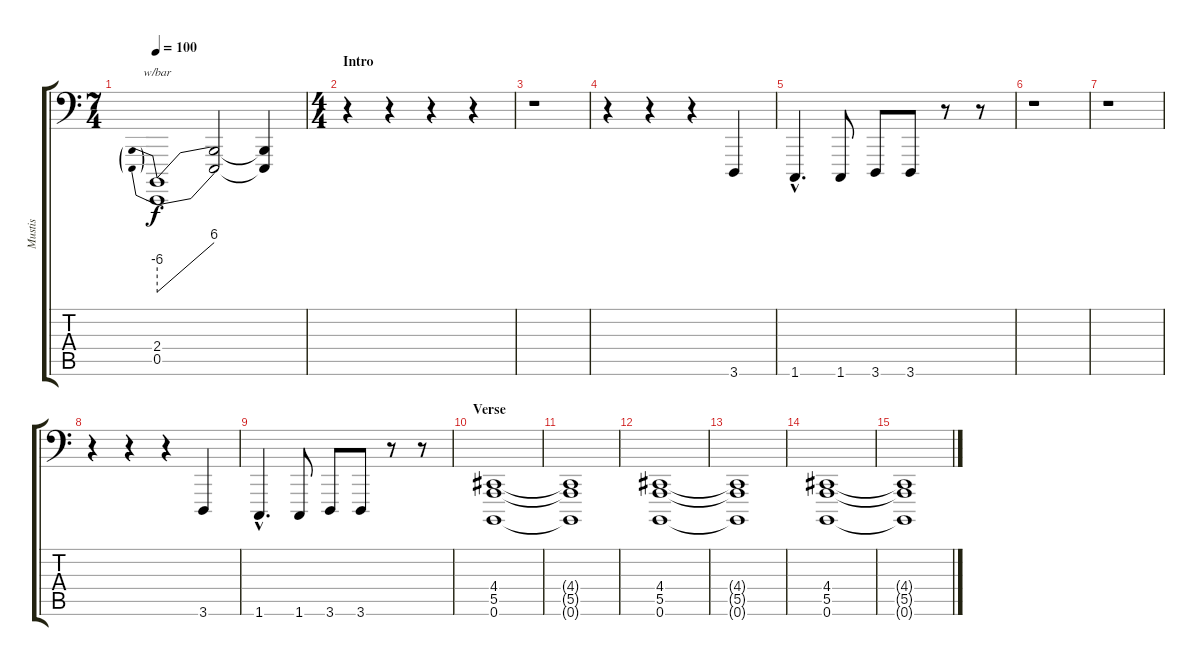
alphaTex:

\track ("Mustis" "Mustis") {instrument tinklebell}
\staff {score tabs}
\tuning (B2 G2 D2 A1 E1 B0) {hide}
\ts (7 4)
\tempo 100
\clef f4
\ks c
(2.4 0.5).1{tbe (predivedive default 0 -24 60 24) dy f volume 16 instrument seashore} (2.4{t} 0.5{t}).2 (2.4{t} 0.5{t}).4 |
\ts (4 4)
\section ("" "Intro")
r.4 r.4 r.4 r.4 |
r.1 |
r.4 r.4 r.4 3.6.4{instrument electricbassfinger} |
1.6{hac}.4{d} 1.6.8 3.6.8 3.6.8 r.8 r.8 |
r.1 |
r.1 |
r.4 r.4 r.4 3.6.4{instrument electricbassfinger} |
1.6{hac}.4{d} 1.6.8 3.6.8 3.6.8 r.8 r.8 |
\section ("" "Verse")
(4.4 5.5 0.6).1{instrument tinklebell} |
(4.4{t} 5.5{t} 0.6{t}).1 |
(4.4 5.5 0.6).1 |
(4.4{t} 5.5{t} 0.6{t}).1 |
(4.4 5.5 0.6).1 |
(4.4{t} 5.5{t} 0.6{t}).1
